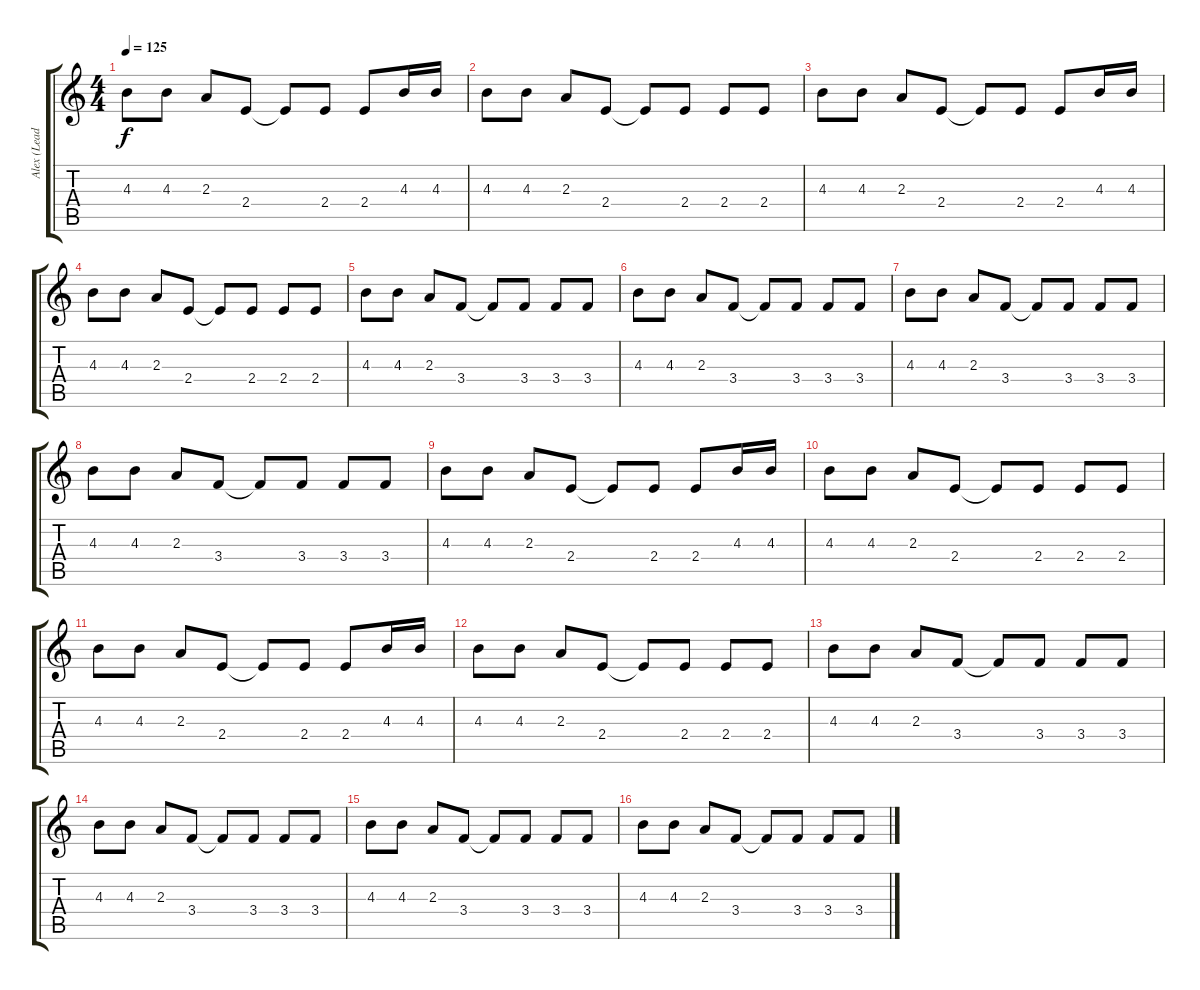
\track ("Alex (Lead Guitar)" "Alex (Lead") {instrument electricguitarclean}
\staff {score tabs}
\tuning (E4 B3 G3 D3 A2 E2) {hide}
\ts (4 4)
\section ("" "")
\tempo 125
\clef g2
\ks c
4.3.8{dy f} 4.3.8 2.3.8 2.4.8 2.4{t}.8 2.4.8 2.4.8 4.3.16 4.3.16 |
4.3.8 4.3.8 2.3.8 2.4.8 2.4{t}.8 2.4.8 2.4.8 2.4.8 |
4.3.8 4.3.8 2.3.8 2.4.8 2.4{t}.8 2.4.8 2.4.8 4.3.16 4.3.16 |
4.3.8 4.3.8 2.3.8 2.4.8 2.4{t}.8 2.4.8 2.4.8 2.4.8 |
4.3.8 4.3.8 2.3.8 3.4.8 3.4{t}.8 3.4.8 3.4.8 3.4.8 |
4.3.8 4.3.8 2.3.8 3.4.8 3.4{t}.8 3.4.8 3.4.8 3.4.8 |
4.3.8 4.3.8 2.3.8 3.4.8 3.4{t}.8 3.4.8 3.4.8 3.4.8 |
4.3.8 4.3.8 2.3.8 3.4.8 3.4{t}.8 3.4.8 3.4.8 3.4.8 |
4.3.8 4.3.8 2.3.8 2.4.8 2.4{t}.8 2.4.8 2.4.8 4.3.16 4.3.16 |
4.3.8 4.3.8 2.3.8 2.4.8 2.4{t}.8 2.4.8 2.4.8 2.4.8 |
4.3.8 4.3.8 2.3.8 2.4.8 2.4{t}.8 2.4.8 2.4.8 4.3.16 4.3.16 |
4.3.8 4.3.8 2.3.8 2.4.8 2.4{t}.8 2.4.8 2.4.8 2.4.8 |
4.3.8 4.3.8 2.3.8 3.4.8 3.4{t}.8 3.4.8 3.4.8 3.4.8 |
4.3.8 4.3.8 2.3.8 3.4.8 3.4{t}.8 3.4.8 3.4.8 3.4.8 |
4.3.8 4.3.8 2.3.8 3.4.8 3.4{t}.8 3.4.8 3.4.8 3.4.8 |
4.3.8 4.3.8 2.3.8 3.4.8 3.4{t}.8 3.4.8 3.4.8 3.4.8
